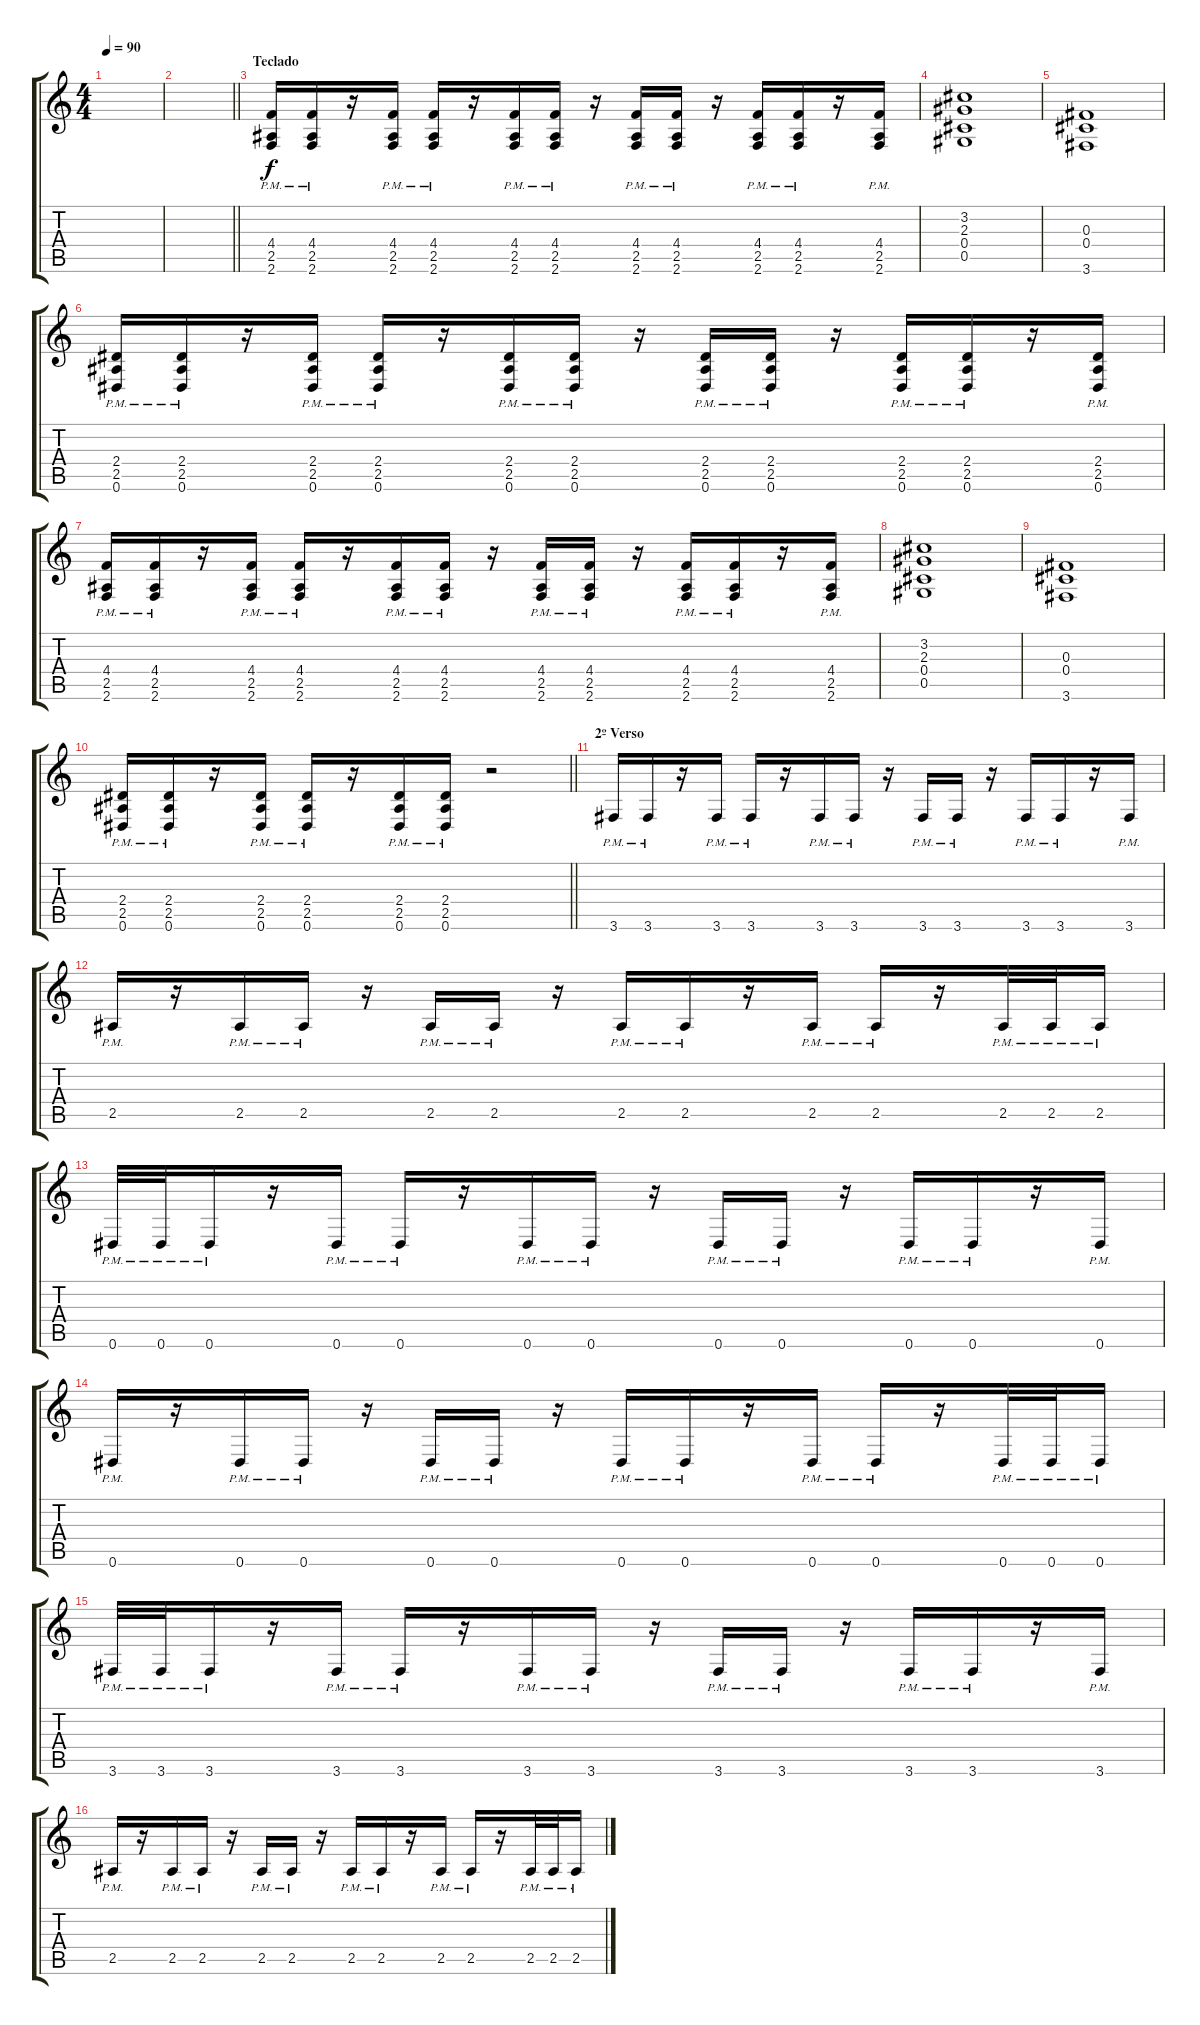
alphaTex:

\track "" {instrument overdrivenguitar}
\staff {score tabs}
\tuning (Eb4 Bb3 Gb3 Db3 Ab2 Eb2) {hide}
\ts (4 4)
\tempo 90
\clef g2
\ks c
|
\barLineRight lightlight
|
\section ("" "Teclado")
(4.4{pm} 2.5{pm} 2.6{pm}).16 (4.4{pm} 2.5{pm} 2.6{pm}).16 r.16 (4.4{pm} 2.5{pm} 2.6{pm}).16 (4.4{pm} 2.5{pm} 2.6{pm}).16 r.16 (4.4{pm} 2.5{pm} 2.6{pm}).16 (4.4{pm} 2.5{pm} 2.6{pm}).16 r.16 (4.4{pm} 2.5{pm} 2.6{pm}).16 (4.4{pm} 2.5{pm} 2.6{pm}).16 r.16 (4.4{pm} 2.5{pm} 2.6{pm}).16 (4.4{pm} 2.5{pm} 2.6{pm}).16 r.16 (4.4{pm} 2.5{pm} 2.6{pm}).16 |
(3.2 2.3 0.4 0.5).1 |
(0.3 0.4 3.6).1 |
(2.4{pm} 2.5{pm} 0.6{pm}).16 (2.4{pm} 2.5{pm} 0.6{pm}).16 r.16 (2.4{pm} 2.5{pm} 0.6{pm}).16 (2.4{pm} 2.5{pm} 0.6{pm}).16 r.16 (2.4{pm} 2.5{pm} 0.6{pm}).16 (2.4{pm} 2.5{pm} 0.6{pm}).16 r.16 (2.4{pm} 2.5{pm} 0.6{pm}).16 (2.4{pm} 2.5{pm} 0.6{pm}).16 r.16 (2.4{pm} 2.5{pm} 0.6{pm}).16 (2.4{pm} 2.5{pm} 0.6{pm}).16 r.16 (2.4{pm} 2.5{pm} 0.6{pm}).16 |
(4.4{pm} 2.5{pm} 2.6{pm}).16 (4.4{pm} 2.5{pm} 2.6{pm}).16 r.16 (4.4{pm} 2.5{pm} 2.6{pm}).16 (4.4{pm} 2.5{pm} 2.6{pm}).16 r.16 (4.4{pm} 2.5{pm} 2.6{pm}).16 (4.4{pm} 2.5{pm} 2.6{pm}).16 r.16 (4.4{pm} 2.5{pm} 2.6{pm}).16 (4.4{pm} 2.5{pm} 2.6{pm}).16 r.16 (4.4{pm} 2.5{pm} 2.6{pm}).16 (4.4{pm} 2.5{pm} 2.6{pm}).16 r.16 (4.4{pm} 2.5{pm} 2.6{pm}).16 |
(3.2 2.3 0.4 0.5).1 |
(0.3 0.4 3.6).1 |
\barLineRight lightlight
(2.4{pm} 2.5{pm} 0.6{pm}).16 (2.4{pm} 2.5{pm} 0.6{pm}).16 r.16 (2.4{pm} 2.5{pm} 0.6{pm}).16 (2.4{pm} 2.5{pm} 0.6{pm}).16 r.16 (2.4{pm} 2.5{pm} 0.6{pm}).16 (2.4{pm} 2.5{pm} 0.6{pm}).16 r.2 |
\section ("" "2º Verso")
3.6{pm}.16 3.6{pm}.16 r.16 3.6{pm}.16 3.6{pm}.16 r.16 3.6{pm}.16 3.6{pm}.16 r.16 3.6{pm}.16 3.6{pm}.16 r.16 3.6{pm}.16 3.6{pm}.16 r.16 3.6{pm}.16 |
2.5{pm}.16 r.16 2.5{pm}.16 2.5{pm}.16 r.16 2.5{pm}.16 2.5{pm}.16 r.16 2.5{pm}.16 2.5{pm}.16 r.16 2.5{pm}.16 2.5{pm}.16 r.16 2.5{pm}.32 2.5{pm}.32 2.5{pm}.16 |
0.6{pm}.32 0.6{pm}.32 0.6{pm}.16 r.16 0.6{pm}.16 0.6{pm}.16 r.16 0.6{pm}.16 0.6{pm}.16 r.16 0.6{pm}.16 0.6{pm}.16 r.16 0.6{pm}.16 0.6{pm}.16 r.16 0.6{pm}.16 |
0.6{pm}.16 r.16 0.6{pm}.16 0.6{pm}.16 r.16 0.6{pm}.16 0.6{pm}.16 r.16 0.6{pm}.16 0.6{pm}.16 r.16 0.6{pm}.16 0.6{pm}.16 r.16 0.6{pm}.32 0.6{pm}.32 0.6{pm}.16 |
3.6{pm}.32 3.6{pm}.32 3.6{pm}.16 r.16 3.6{pm}.16 3.6{pm}.16 r.16 3.6{pm}.16 3.6{pm}.16 r.16 3.6{pm}.16 3.6{pm}.16 r.16 3.6{pm}.16 3.6{pm}.16 r.16 3.6{pm}.16 |
2.5{pm}.16 r.16 2.5{pm}.16 2.5{pm}.16 r.16 2.5{pm}.16 2.5{pm}.16 r.16 2.5{pm}.16 2.5{pm}.16 r.16 2.5{pm}.16 2.5{pm}.16 r.16 2.5{pm}.32 2.5{pm}.32 2.5{pm}.16
